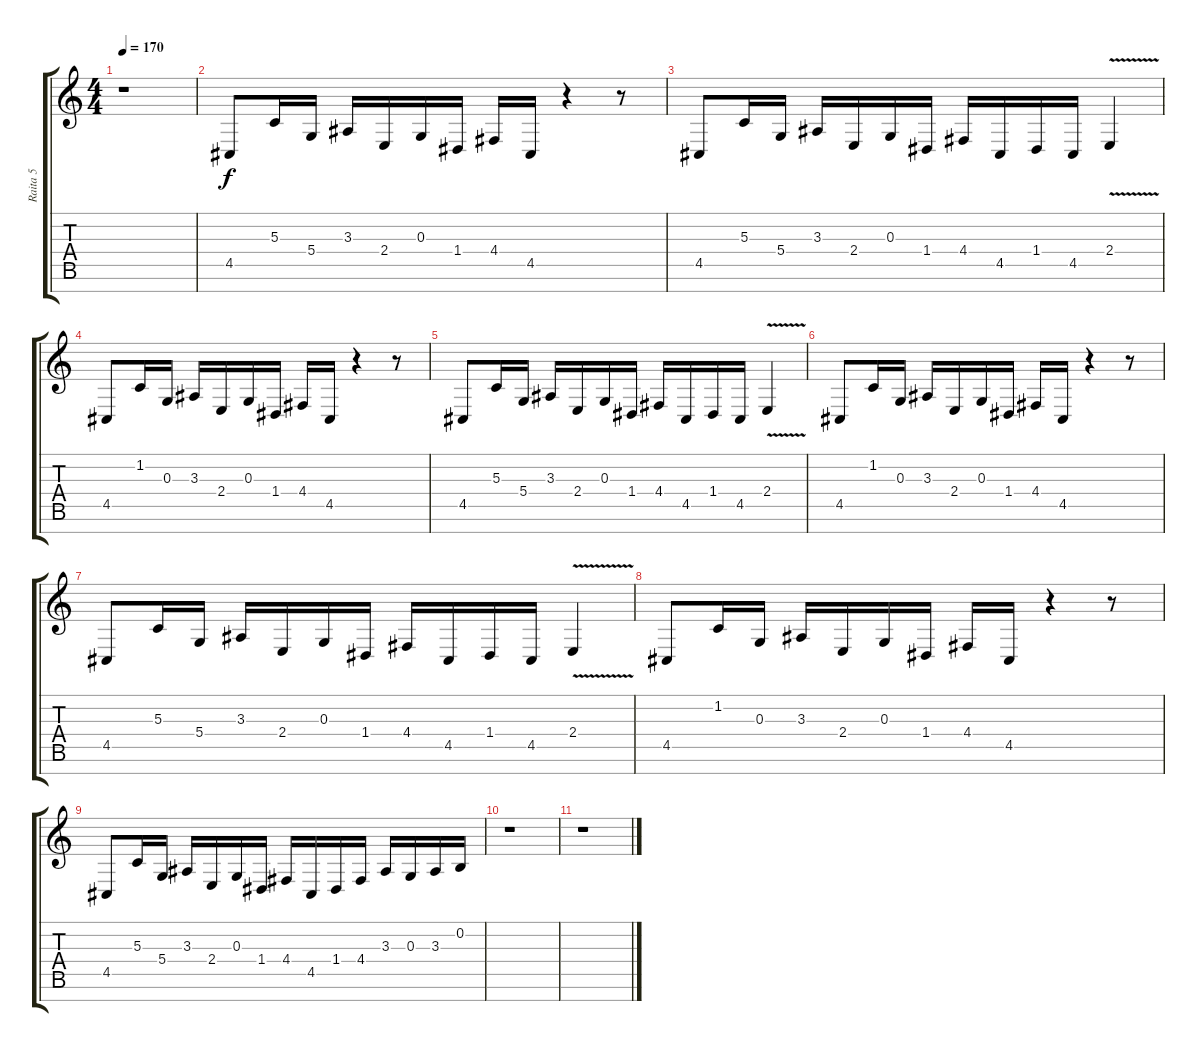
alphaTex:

\track ("Raita 5" "Raita 5") {instrument lead5charang}
\staff {score tabs}
\tuning (E4 B3 G3 D3 A2 E2 B1) {hide}
\ts (4 4)
\tempo 170
\clef g2
\ks c
r.1{dy f} |
4.5.8{volume 9 instrument synthbrass1} 5.3.16 5.4.16 3.3.16 2.4.16 0.3.16 1.4.16 4.4.16 4.5.16 r.4 r.8 |
4.5.8{volume 9} 5.3.16 5.4.16 3.3.16 2.4.16 0.3.16 1.4.16 4.4.16 4.5.16 1.4.16 4.5.16 2.4{v}.4 |
4.5.8{volume 9 instrument synthbrass1} 1.2.16 0.3.16 3.3.16 2.4.16 0.3.16 1.4.16 4.4.16 4.5.16 r.4 r.8 |
4.5.8{volume 9} 5.3.16 5.4.16 3.3.16 2.4.16 0.3.16 1.4.16 4.4.16 4.5.16 1.4.16 4.5.16 2.4{v}.4 |
4.5.8{volume 9 instrument synthbrass1} 1.2.16 0.3.16 3.3.16 2.4.16 0.3.16 1.4.16 4.4.16 4.5.16 r.4 r.8 |
4.5.8{volume 9} 5.3.16 5.4.16 3.3.16 2.4.16 0.3.16 1.4.16 4.4.16 4.5.16 1.4.16 4.5.16 2.4{v}.4 |
4.5.8{volume 9 instrument synthbrass1} 1.2.16 0.3.16 3.3.16 2.4.16 0.3.16 1.4.16 4.4.16 4.5.16 r.4 r.8 |
4.5.8{volume 9} 5.3.16 5.4.16 3.3.16 2.4.16 0.3.16 1.4.16 4.4.16 4.5.16 1.4.16 4.4.16 3.3.16 0.3.16 3.3.16 0.2.16 |
r.1 |
r.1
